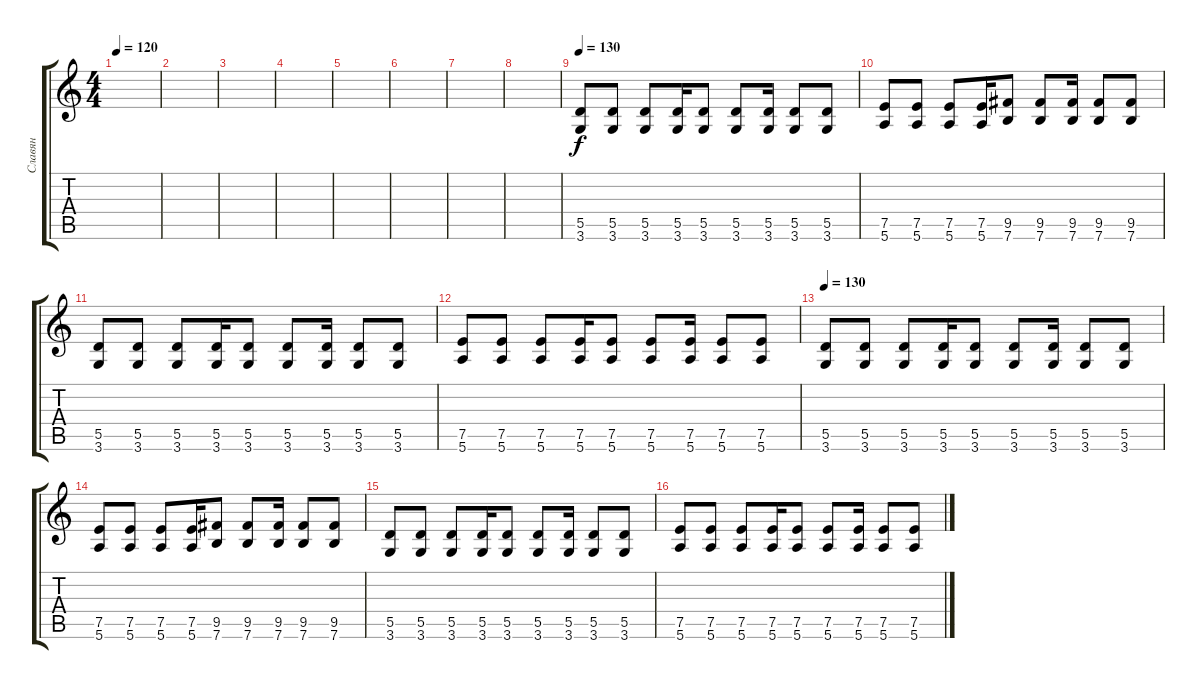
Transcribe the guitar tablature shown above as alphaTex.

\track ("Славян" "Славян") {instrument overdrivenguitar}
\staff {score tabs}
\tuning (E4 B3 G3 D3 A2 E2) {hide}
\ts (4 4)
\tempo 120
\clef g2
\ks c
|
|
|
|
|
|
|
|
\tempo 130
(5.5 3.6).8 (5.5 3.6).8 (5.5 3.6).8 (5.5 3.6).16 (5.5 3.6).8 (5.5 3.6).8 (5.5 3.6).16 (5.5 3.6).8 (5.5 3.6).8 |
(7.5 5.6).8 (7.5 5.6).8 (7.5 5.6).8 (7.5 5.6).16 (9.5 7.6).8 (9.5 7.6).8 (9.5 7.6).16 (9.5 7.6).8 (9.5 7.6).8 |
(5.5 3.6).8 (5.5 3.6).8 (5.5 3.6).8 (5.5 3.6).16 (5.5 3.6).8 (5.5 3.6).8 (5.5 3.6).16 (5.5 3.6).8 (5.5 3.6).8 |
(7.5 5.6).8 (7.5 5.6).8 (7.5 5.6).8 (7.5 5.6).16 (7.5 5.6).8 (7.5 5.6).8 (7.5 5.6).16 (7.5 5.6).8 (7.5 5.6).8 |
\tempo 130
(5.5 3.6).8 (5.5 3.6).8 (5.5 3.6).8 (5.5 3.6).16 (5.5 3.6).8 (5.5 3.6).8 (5.5 3.6).16 (5.5 3.6).8 (5.5 3.6).8 |
(7.5 5.6).8 (7.5 5.6).8 (7.5 5.6).8 (7.5 5.6).16 (9.5 7.6).8 (9.5 7.6).8 (9.5 7.6).16 (9.5 7.6).8 (9.5 7.6).8 |
(5.5 3.6).8 (5.5 3.6).8 (5.5 3.6).8 (5.5 3.6).16 (5.5 3.6).8 (5.5 3.6).8 (5.5 3.6).16 (5.5 3.6).8 (5.5 3.6).8 |
(7.5 5.6).8 (7.5 5.6).8 (7.5 5.6).8 (7.5 5.6).16 (7.5 5.6).8 (7.5 5.6).8 (7.5 5.6).16 (7.5 5.6).8 (7.5 5.6).8
